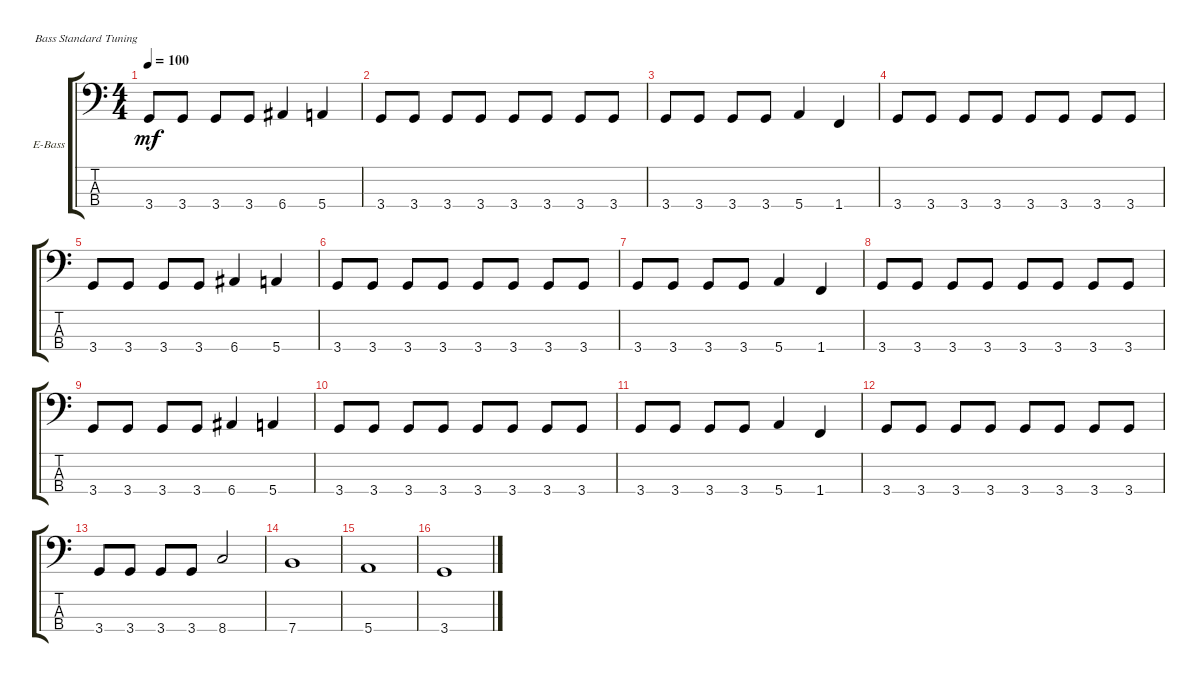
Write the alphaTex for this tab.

\defaultSystemsLayout 4
\bracketExtendMode groupsimilarinstruments
\firstSystemTrackNameOrientation horizontal
\otherSystemsTrackNameOrientation horizontal
\track ("Electric Bass" "E-Bass") {instrument electricbassfinger}
\staff {score tabs}
\tuning (G2 D2 A1 E1)
\ts (4 4)
\tempo 100
\clef f4
\ks c
3.4.8{dy mf} 3.4.8 3.4.8 3.4.8 6.4.4 5.4.4 |
3.4.8 3.4.8 3.4.8 3.4.8 3.4.8 3.4.8 3.4.8 3.4.8 |
3.4.8 3.4.8 3.4.8 3.4.8 5.4.4 1.4.4 |
3.4.8 3.4.8 3.4.8 3.4.8 3.4.8 3.4.8 3.4.8 3.4.8 |
3.4.8 3.4.8 3.4.8 3.4.8 6.4.4 5.4.4 |
3.4.8 3.4.8 3.4.8 3.4.8 3.4.8 3.4.8 3.4.8 3.4.8 |
3.4.8 3.4.8 3.4.8 3.4.8 5.4.4 1.4.4 |
3.4.8 3.4.8 3.4.8 3.4.8 3.4.8 3.4.8 3.4.8 3.4.8 |
3.4.8 3.4.8 3.4.8 3.4.8 6.4.4 5.4.4 |
3.4.8 3.4.8 3.4.8 3.4.8 3.4.8 3.4.8 3.4.8 3.4.8 |
3.4.8 3.4.8 3.4.8 3.4.8 5.4.4 1.4.4 |
3.4.8 3.4.8 3.4.8 3.4.8 3.4.8 3.4.8 3.4.8 3.4.8 |
3.4.8 3.4.8 3.4.8 3.4.8 8.4.2 |
7.4.1 |
5.4.1 |
3.4.1
